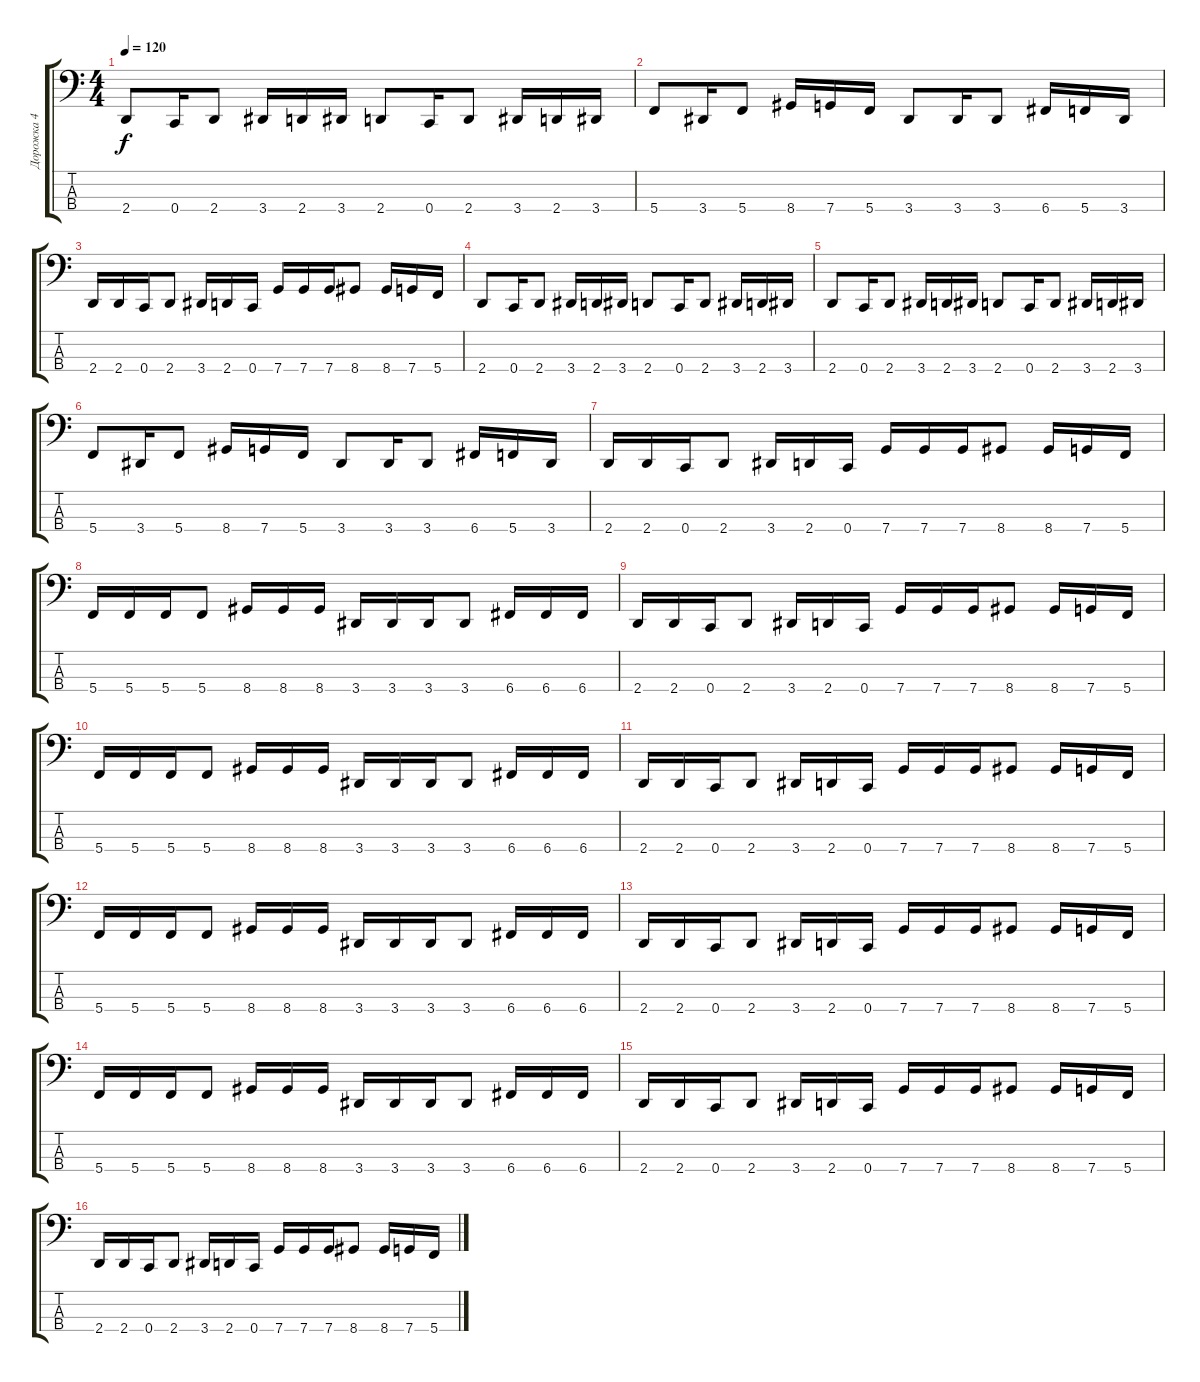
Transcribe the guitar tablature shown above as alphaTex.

\track ("Дорожка 4" "Дорожка 4") {instrument electricbassfinger}
\staff {score tabs}
\tuning (F2 C2 G1 C1) {hide}
\ts (4 4)
\tempo 120
\clef f4
\ks c
2.4.8{dy f} 0.4.16 2.4.8 3.4.16 2.4.16 3.4.16 2.4.8 0.4.16 2.4.8 3.4.16 2.4.16 3.4.16 |
5.4.8 3.4.16 5.4.8 8.4.16 7.4.16 5.4.16 3.4.8 3.4.16 3.4.8 6.4.16 5.4.16 3.4.16 |
2.4.16 2.4.16 0.4.16 2.4.8 3.4.16 2.4.16 0.4.16 7.4.16 7.4.16 7.4.16 8.4.8 8.4.16 7.4.16 5.4.16 |
2.4.8 0.4.16 2.4.8 3.4.16 2.4.16 3.4.16 2.4.8 0.4.16 2.4.8 3.4.16 2.4.16 3.4.16 |
2.4.8 0.4.16 2.4.8 3.4.16 2.4.16 3.4.16 2.4.8 0.4.16 2.4.8 3.4.16 2.4.16 3.4.16 |
5.4.8 3.4.16 5.4.8 8.4.16 7.4.16 5.4.16 3.4.8 3.4.16 3.4.8 6.4.16 5.4.16 3.4.16 |
2.4.16 2.4.16 0.4.16 2.4.8 3.4.16 2.4.16 0.4.16 7.4.16 7.4.16 7.4.16 8.4.8 8.4.16 7.4.16 5.4.16 |
5.4.16 5.4.16 5.4.16 5.4.8 8.4.16 8.4.16 8.4.16 3.4.16 3.4.16 3.4.16 3.4.8 6.4.16 6.4.16 6.4.16 |
2.4.16 2.4.16 0.4.16 2.4.8 3.4.16 2.4.16 0.4.16 7.4.16 7.4.16 7.4.16 8.4.8 8.4.16 7.4.16 5.4.16 |
5.4.16 5.4.16 5.4.16 5.4.8 8.4.16 8.4.16 8.4.16 3.4.16 3.4.16 3.4.16 3.4.8 6.4.16 6.4.16 6.4.16 |
2.4.16 2.4.16 0.4.16 2.4.8 3.4.16 2.4.16 0.4.16 7.4.16 7.4.16 7.4.16 8.4.8 8.4.16 7.4.16 5.4.16 |
5.4.16 5.4.16 5.4.16 5.4.8 8.4.16 8.4.16 8.4.16 3.4.16 3.4.16 3.4.16 3.4.8 6.4.16 6.4.16 6.4.16 |
2.4.16 2.4.16 0.4.16 2.4.8 3.4.16 2.4.16 0.4.16 7.4.16 7.4.16 7.4.16 8.4.8 8.4.16 7.4.16 5.4.16 |
5.4.16 5.4.16 5.4.16 5.4.8 8.4.16 8.4.16 8.4.16 3.4.16 3.4.16 3.4.16 3.4.8 6.4.16 6.4.16 6.4.16 |
2.4.16 2.4.16 0.4.16 2.4.8 3.4.16 2.4.16 0.4.16 7.4.16 7.4.16 7.4.16 8.4.8 8.4.16 7.4.16 5.4.16 |
2.4.16 2.4.16 0.4.16 2.4.8 3.4.16 2.4.16 0.4.16 7.4.16 7.4.16 7.4.16 8.4.8 8.4.16 7.4.16 5.4.16
